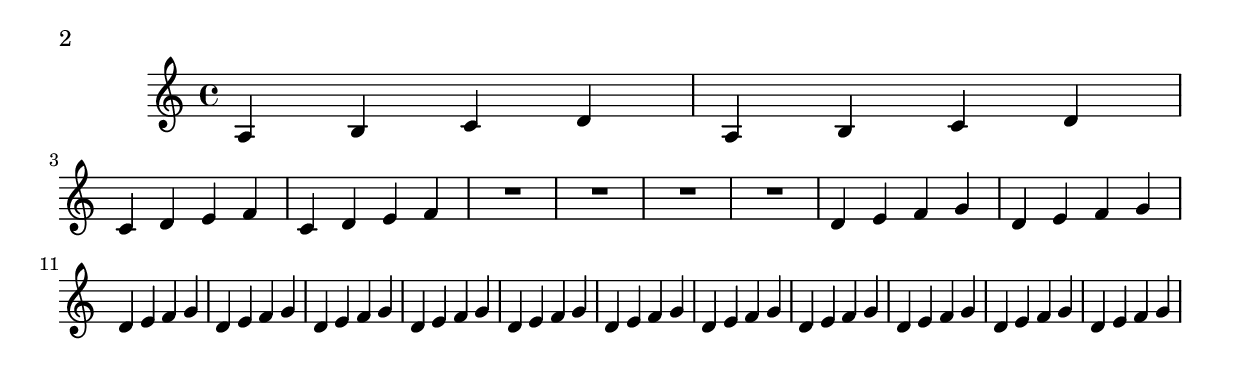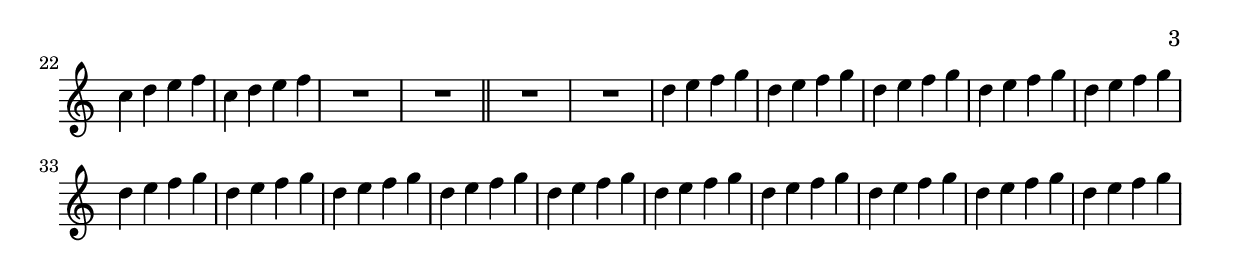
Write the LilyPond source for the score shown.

\version "2.11.51"

\header{
    texidoc="The page-turn breaker will put a page turn after
a rest unless there is a 'special' barline within the rest,
in which case the turn will go after the special barline.
"
}

\layout {
  \context {
    \Staff
    \consists "Page_turn_engraver"
  }
}

\book {

  \paper {
    #(define page-breaking ly:page-turn-breaking)
    paper-height = #65
    auto-first-page-number = ##t
    print-page-number = ##t
    print-first-page-number = ##t
  }

  \score {
    \relative c' {
      a b c d a b c d \break
      c d e f c d e f R1*4
      \repeat unfold 13 {d4 e f g} \break
      c d e f c d e f R1*2 \bar "||" R1*2
      \repeat unfold 15 {d4 e f g}
    }
  }
}

